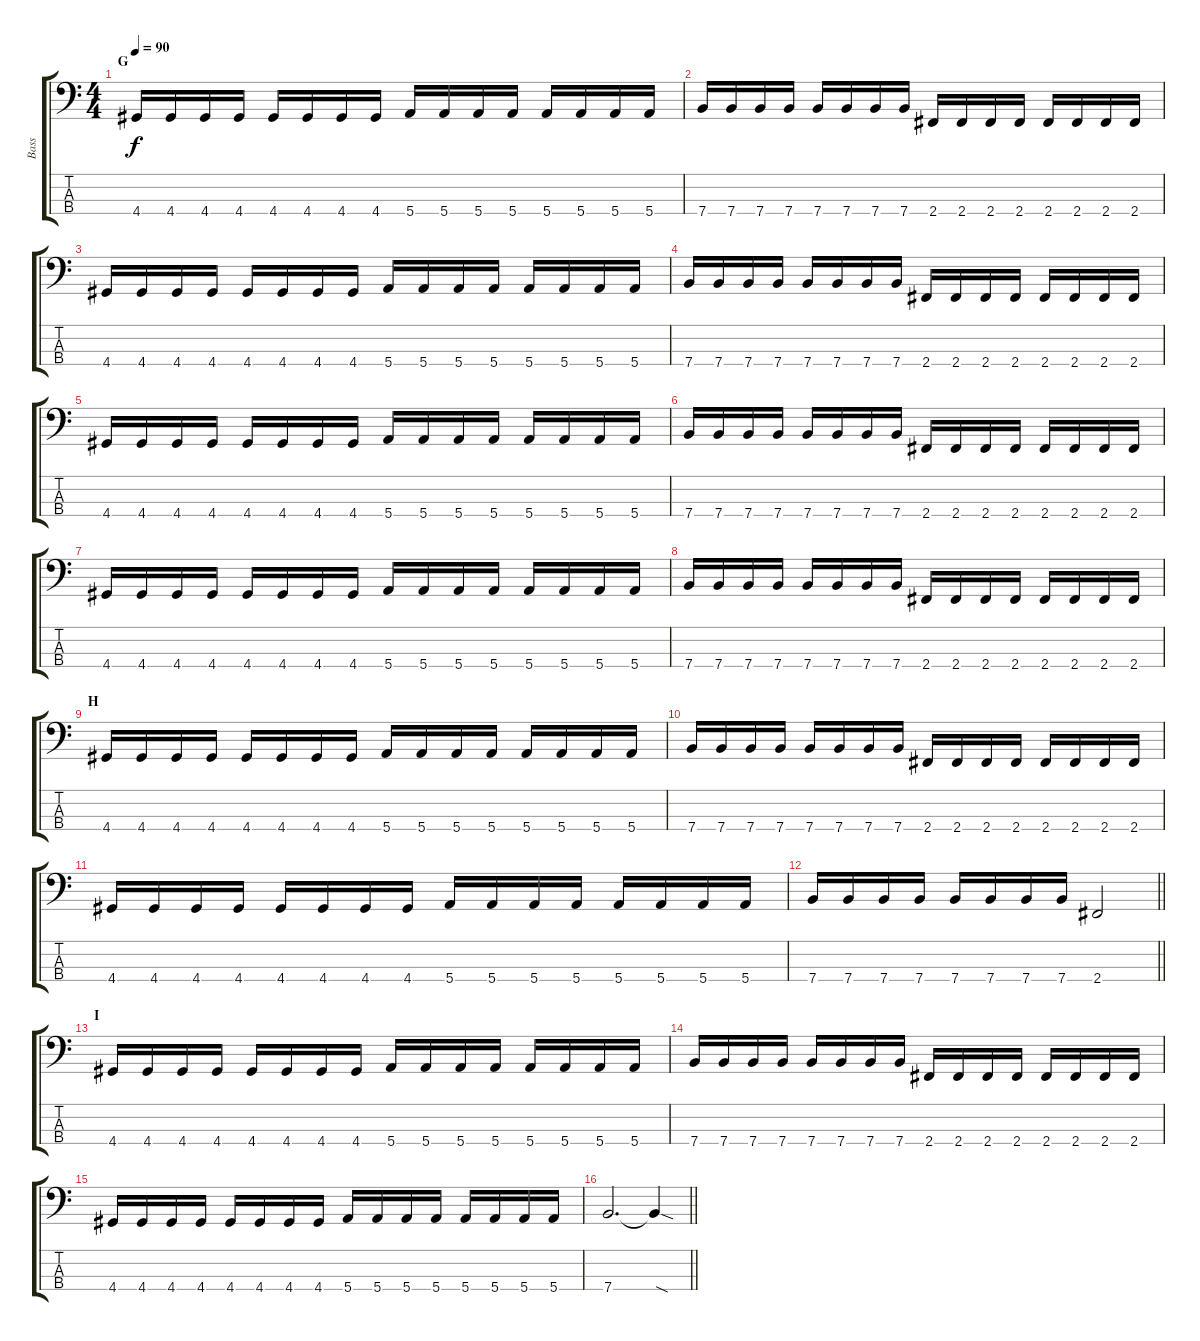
\track ("Bass" "Bass") {instrument electricbasspick}
\staff {score tabs}
\tuning (G2 D2 A1 E1) {hide}
\ts (4 4)
\section ("" "G")
\tempo 90
\clef f4
\ks c
4.4.16{dy f} 4.4.16 4.4.16 4.4.16 4.4.16 4.4.16 4.4.16 4.4.16 5.4.16 5.4.16 5.4.16 5.4.16 5.4.16 5.4.16 5.4.16 5.4.16 |
7.4.16 7.4.16 7.4.16 7.4.16 7.4.16 7.4.16 7.4.16 7.4.16 2.4.16 2.4.16 2.4.16 2.4.16 2.4.16 2.4.16 2.4.16 2.4.16 |
4.4.16 4.4.16 4.4.16 4.4.16 4.4.16 4.4.16 4.4.16 4.4.16 5.4.16 5.4.16 5.4.16 5.4.16 5.4.16 5.4.16 5.4.16 5.4.16 |
7.4.16 7.4.16 7.4.16 7.4.16 7.4.16 7.4.16 7.4.16 7.4.16 2.4.16 2.4.16 2.4.16 2.4.16 2.4.16 2.4.16 2.4.16 2.4.16 |
4.4.16 4.4.16 4.4.16 4.4.16 4.4.16 4.4.16 4.4.16 4.4.16 5.4.16 5.4.16 5.4.16 5.4.16 5.4.16 5.4.16 5.4.16 5.4.16 |
7.4.16 7.4.16 7.4.16 7.4.16 7.4.16 7.4.16 7.4.16 7.4.16 2.4.16 2.4.16 2.4.16 2.4.16 2.4.16 2.4.16 2.4.16 2.4.16 |
4.4.16 4.4.16 4.4.16 4.4.16 4.4.16 4.4.16 4.4.16 4.4.16 5.4.16 5.4.16 5.4.16 5.4.16 5.4.16 5.4.16 5.4.16 5.4.16 |
7.4.16 7.4.16 7.4.16 7.4.16 7.4.16 7.4.16 7.4.16 7.4.16 2.4.16 2.4.16 2.4.16 2.4.16 2.4.16 2.4.16 2.4.16 2.4.16 |
\section ("" "H")
4.4.16 4.4.16 4.4.16 4.4.16 4.4.16 4.4.16 4.4.16 4.4.16 5.4.16 5.4.16 5.4.16 5.4.16 5.4.16 5.4.16 5.4.16 5.4.16 |
7.4.16 7.4.16 7.4.16 7.4.16 7.4.16 7.4.16 7.4.16 7.4.16 2.4.16 2.4.16 2.4.16 2.4.16 2.4.16 2.4.16 2.4.16 2.4.16 |
4.4.16 4.4.16 4.4.16 4.4.16 4.4.16 4.4.16 4.4.16 4.4.16 5.4.16 5.4.16 5.4.16 5.4.16 5.4.16 5.4.16 5.4.16 5.4.16 |
\barLineRight lightlight
7.4.16 7.4.16 7.4.16 7.4.16 7.4.16 7.4.16 7.4.16 7.4.16 2.4.2 |
\section ("" "I")
4.4.16 4.4.16 4.4.16 4.4.16 4.4.16 4.4.16 4.4.16 4.4.16 5.4.16 5.4.16 5.4.16 5.4.16 5.4.16 5.4.16 5.4.16 5.4.16 |
7.4.16 7.4.16 7.4.16 7.4.16 7.4.16 7.4.16 7.4.16 7.4.16 2.4.16 2.4.16 2.4.16 2.4.16 2.4.16 2.4.16 2.4.16 2.4.16 |
4.4.16 4.4.16 4.4.16 4.4.16 4.4.16 4.4.16 4.4.16 4.4.16 5.4.16 5.4.16 5.4.16 5.4.16 5.4.16 5.4.16 5.4.16 5.4.16 |
\barLineRight lightlight
7.4.2{d} 7.4{sod t}.4
